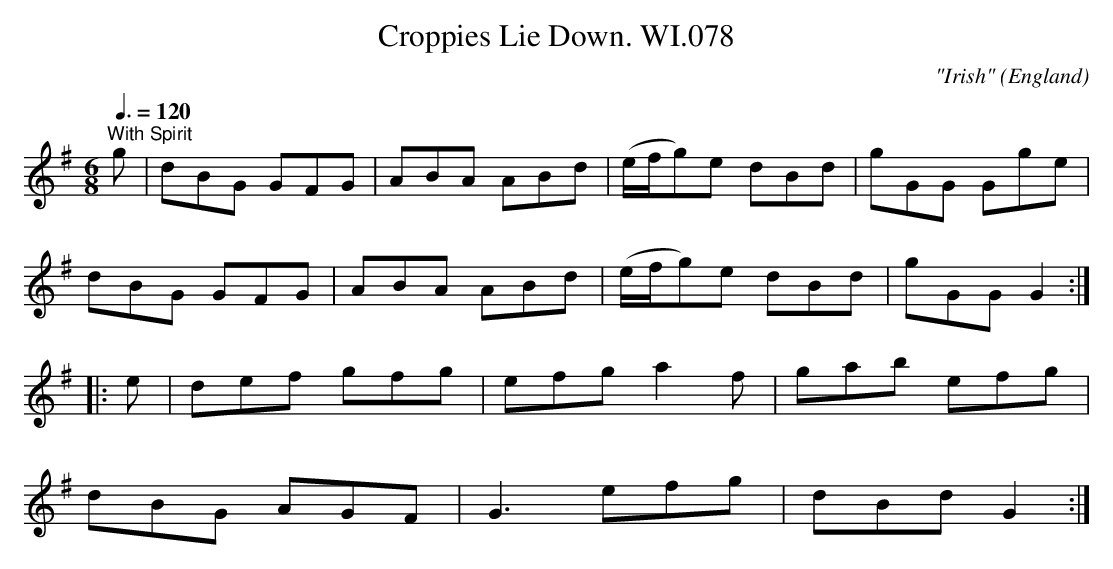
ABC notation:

X:1
T:Croppies Lie Down. WI.078
C:"Irish"
L:1/8
M:6/8
O:England
Q:3/8=120
K:G
"^With Spirit"g|dBG GFG|ABA ABd|(e/f/g)e dBd|gGG Gge|!
dBG GFG|ABA ABd|(e/f/g)e dBd|gGG G2:|!
|:e|def gfg|efg a2f|gab efg|!
dBG AGF|G3 efg|dBd G2:|
